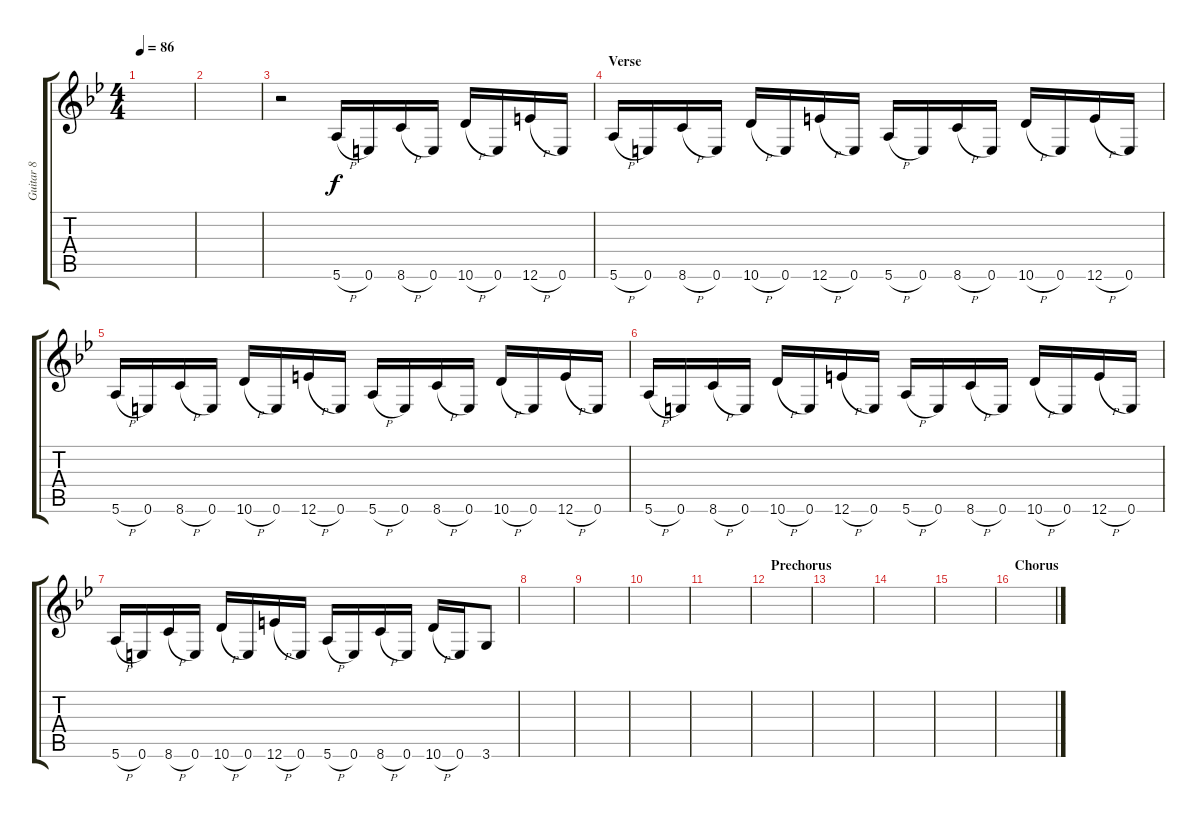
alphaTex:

\track ("Guitar 8" "Guitar 8") {instrument overdrivenguitar}
\staff {score tabs}
\tuning (E4 B3 G3 D3 A2 E2) {hide}
\ts (4 4)
\tempo 86
\clef g2
\ks bb
|
|
r.2 5.6{h}.16 0.6.16 8.6{h}.16 0.6.16 10.6{h}.16 0.6.16 12.6{h}.16 0.6.16 |
\section ("" "Verse")
5.6{h}.16 0.6.16 8.6{h}.16 0.6.16 10.6{h}.16 0.6.16 12.6{h}.16 0.6.16 5.6{h}.16 0.6.16 8.6{h}.16 0.6.16 10.6{h}.16 0.6.16 12.6{h}.16 0.6.16 |
5.6{h}.16 0.6.16 8.6{h}.16 0.6.16 10.6{h}.16 0.6.16 12.6{h}.16 0.6.16 5.6{h}.16 0.6.16 8.6{h}.16 0.6.16 10.6{h}.16 0.6.16 12.6{h}.16 0.6.16 |
5.6{h}.16 0.6.16 8.6{h}.16 0.6.16 10.6{h}.16 0.6.16 12.6{h}.16 0.6.16 5.6{h}.16 0.6.16 8.6{h}.16 0.6.16 10.6{h}.16 0.6.16 12.6{h}.16 0.6.16 |
5.6{h}.16 0.6.16 8.6{h}.16 0.6.16 10.6{h}.16 0.6.16 12.6{h}.16 0.6.16 5.6{h}.16 0.6.16 8.6{h}.16 0.6.16 10.6{h}.16 0.6.16 3.6.8 |
|
|
|
|
\section ("" "Prechorus")
|
|
|
|
\section ("" "Chorus")
